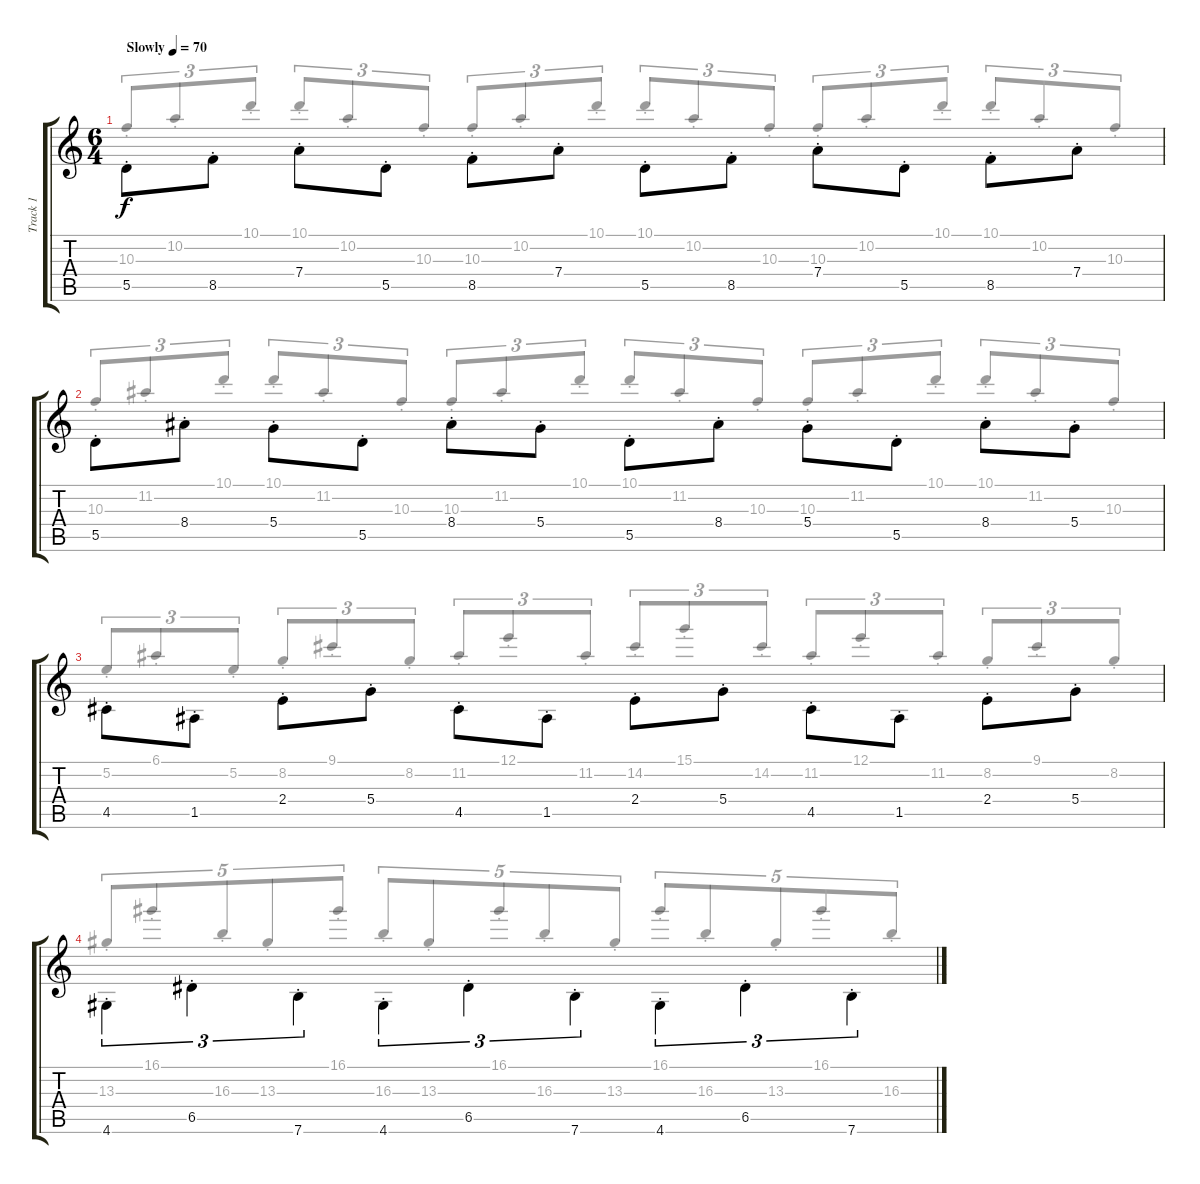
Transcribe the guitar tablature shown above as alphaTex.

\track ("Track 1" "Track 1") {instrument electricguitarjazz}
\staff {score tabs}
\tuning (E4 B3 G3 D3 A2 E2) {hide}
\voice
\ts (6 4)
\tempo (70 "Slowly")
\clef g2
\ks c
5.5{st}.8{dy f instrument electricguitarjazz beam Down} 8.5{st}.8{beam Down} 7.4{st}.8{beam Down} 5.5{st}.8{beam Down} 8.5{st}.8{beam Down} 7.4{st}.8{beam Down} 5.5{st}.8{beam Down} 8.5{st}.8{beam Down} 7.4{st}.8{beam Down} 5.5{st}.8{beam Down} 8.5{st}.8{beam Down} 7.4{st}.8{beam Down} |
5.5{st}.8{beam Down} 8.4{st}.8{beam Down} 5.4{st}.8{beam Down} 5.5{st}.8{beam Down} 8.4{st}.8{beam Down} 5.4{st}.8{beam Down} 5.5{st}.8{beam Down} 8.4{st}.8{beam Down} 5.4{st}.8{beam Down} 5.5{st}.8{beam Down} 8.4{st}.8{beam Down} 5.4{st}.8{beam Down} |
4.5{st}.8{beam Down} 1.5{st}.8{beam Down} 2.4{st}.8{beam Down} 5.4{st}.8{beam Down} 4.5{st}.8{beam Down} 1.5{st}.8{beam Down} 2.4{st}.8{beam Down} 5.4{st}.8{beam Down} 4.5{st}.8{beam Down} 1.5{st}.8{beam Down} 2.4{st}.8{beam Down} 5.4{st}.8{beam Down} |
4.6{st}.4{tu (3 2) beam Down} 6.5{st}.4{tu (3 2) beam Down} 7.6{st}.4{tu (3 2) beam Down} 4.6{st}.4{tu (3 2) beam Down} 6.5{st}.4{tu (3 2) beam Down} 7.6{st}.4{tu (3 2) beam Down} 4.6{st}.4{tu (3 2) beam Down} 6.5{st}.4{tu (3 2) beam Down} 7.6{st}.4{tu (3 2) beam Down}
\voice
\clef g2
\ottava regular
\simile none
\ks c
10.3{st}.8{tu (3 2) dy f beam Up} 10.2{st}.8{tu (3 2) beam Up} 10.1{st}.8{tu (3 2) beam Up} 10.1{st}.8{tu (3 2) beam Up} 10.2{st}.8{tu (3 2) beam Up} 10.3{st}.8{tu (3 2) beam Up} 10.3{st}.8{tu (3 2) beam Up} 10.2{st}.8{tu (3 2) beam Up} 10.1{st}.8{tu (3 2) beam Up} 10.1{st}.8{tu (3 2) beam Up} 10.2{st}.8{tu (3 2) beam Up} 10.3{st}.8{tu (3 2) beam Up} 10.3{st}.8{tu (3 2) beam Up} 10.2{st}.8{tu (3 2) beam Up} 10.1{st}.8{tu (3 2) beam Up} 10.1{st}.8{tu (3 2) beam Up} 10.2{st}.8{tu (3 2) beam Up} 10.3{st}.8{tu (3 2) beam Up} |
10.3{st}.8{tu (3 2) beam Up} 11.2{st}.8{tu (3 2) beam Up} 10.1{st}.8{tu (3 2) beam Up} 10.1{st}.8{tu (3 2) beam Up} 11.2{st}.8{tu (3 2) beam Up} 10.3{st}.8{tu (3 2) beam Up} 10.3{st}.8{tu (3 2) beam Up} 11.2{st}.8{tu (3 2) beam Up} 10.1{st}.8{tu (3 2) beam Up} 10.1{st}.8{tu (3 2) beam Up} 11.2{st}.8{tu (3 2) beam Up} 10.3{st}.8{tu (3 2) beam Up} 10.3{st}.8{tu (3 2) beam Up} 11.2{st}.8{tu (3 2) beam Up} 10.1{st}.8{tu (3 2) beam Up} 10.1{st}.8{tu (3 2) beam Up} 11.2{st}.8{tu (3 2) beam Up} 10.3{st}.8{tu (3 2) beam Up} |
5.2{st}.8{tu (3 2) beam Up} 6.1{st}.8{tu (3 2) beam Up} 5.2{st}.8{tu (3 2) beam Up} 8.2{st}.8{tu (3 2) beam Up} 9.1{st}.8{tu (3 2) beam Up} 8.2{st}.8{tu (3 2) beam Up} 11.2{st}.8{tu (3 2) beam Up} 12.1{st}.8{tu (3 2) beam Up} 11.2{st}.8{tu (3 2) beam Up} 14.2{st}.8{tu (3 2) beam Up} 15.1{st}.8{tu (3 2) beam Up} 14.2{st}.8{tu (3 2) beam Up} 11.2{st}.8{tu (3 2) beam Up} 12.1{st}.8{tu (3 2) beam Up} 11.2{st}.8{tu (3 2) beam Up} 8.2{st}.8{tu (3 2) beam Up} 9.1{st}.8{tu (3 2) beam Up} 8.2{st}.8{tu (3 2) beam Up} |
13.3{st}.8{tu (5 4) beam Up} 16.1{st}.8{tu (5 4) beam Up} 16.3{st}.8{tu (5 4) beam Up} 13.3{st}.8{tu (5 4) beam Up} 16.1{st}.8{tu (5 4) beam Up} 16.3{st}.8{tu (5 4) beam Up} 13.3{st}.8{tu (5 4) beam Up} 16.1{st}.8{tu (5 4) beam Up} 16.3{st}.8{tu (5 4) beam Up} 13.3{st}.8{tu (5 4) beam Up} 16.1{st}.8{tu (5 4) beam Up} 16.3{st}.8{tu (5 4) beam Up} 13.3{st}.8{tu (5 4) beam Up} 16.1{st}.8{tu (5 4) beam Up} 16.3{st}.8{tu (5 4) beam Up}
